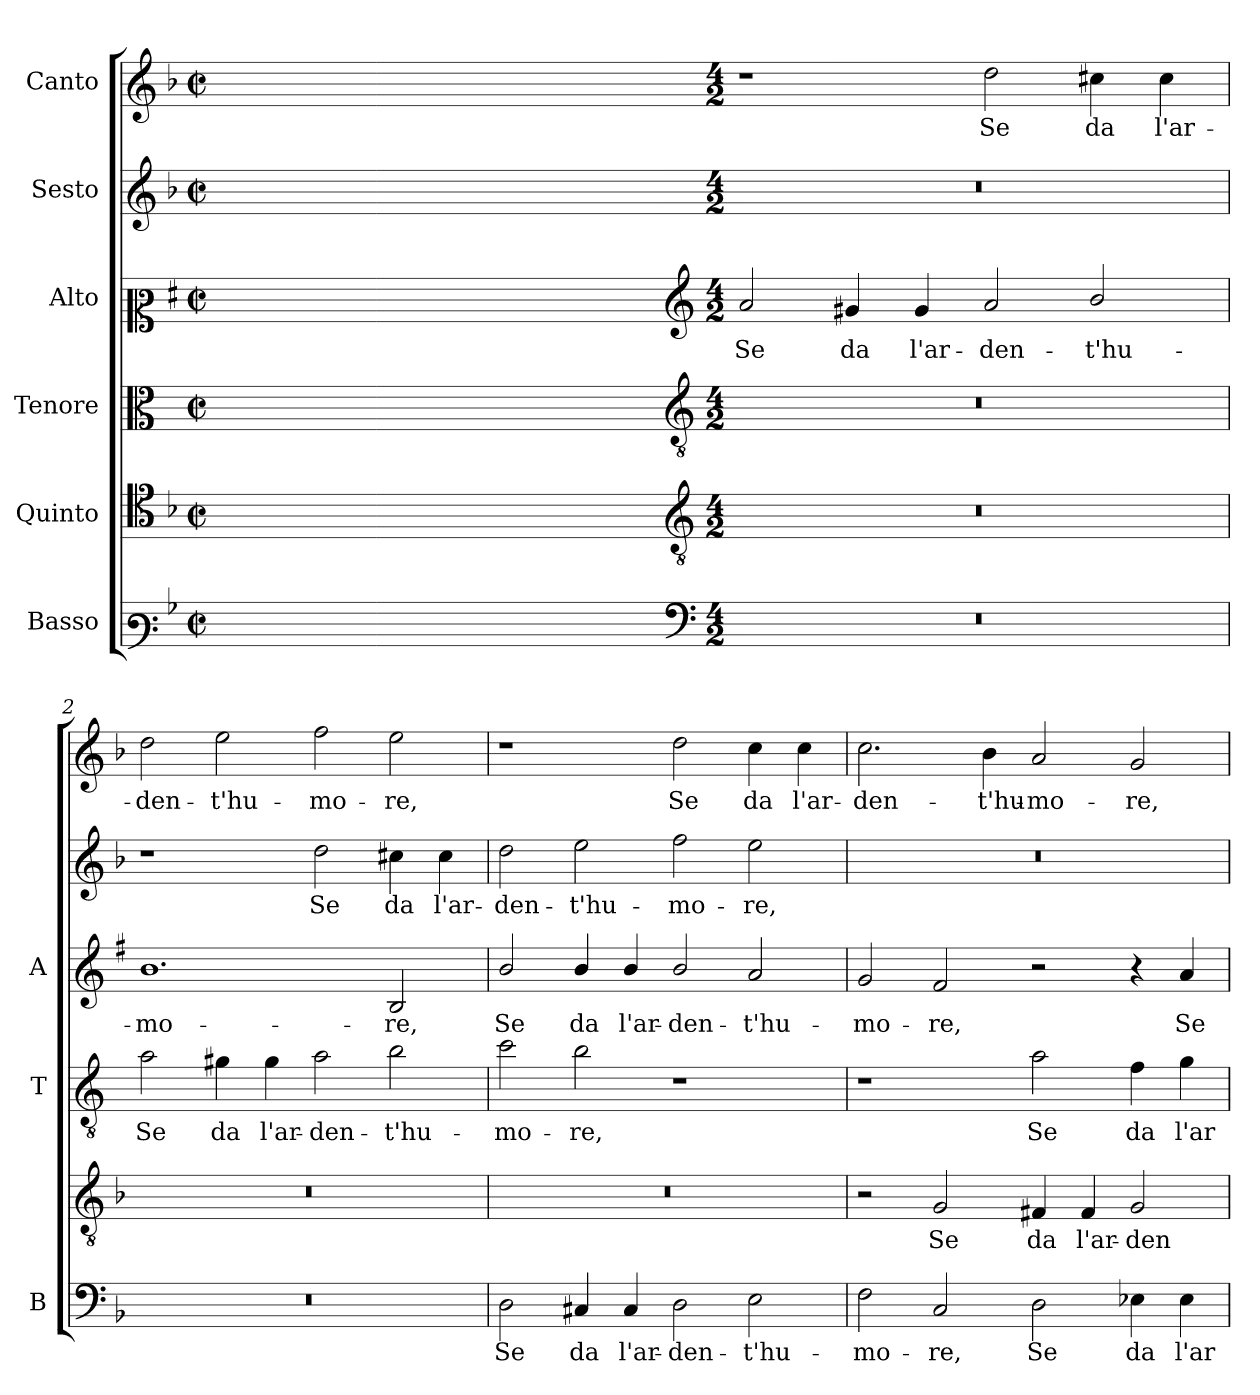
**kern	**text	**kern	**text	**kern	**text	**kern	**text	**kern	**text	**kern	**text
*part6	*part6	*part5	*part5	*part4	*part4	*part3	*part3	*part2	*part2	*part1	*part1
*staff6	*staff6	*staff5	*staff5	*staff4	*staff4	*staff3	*staff3	*staff2	*staff2	*staff1	*staff1
*I"Basso	*	*I"Quinto	*	*I"Tenore	*	*I"Alto	*	*I"Sesto	*	*I"Canto	*
*I'B	*	*	*	*I'T	*	*I'A	*	*	*	*	*
*clefF3	*	*clefC4	*	*clefC3	*	*clefC2	*	*clefG2	*	*clefG2	*
*	*	*	*	*ITrd4c7	*	*ITrd1c2	*	*	*	*	*
*k[b-]	*	*k[b-]	*	*k[b-]	*	*k[b-]	*	*k[b-]	*	*k[b-]	*
*F:	*	*F:	*	*F:	*	*F:	*	*F:	*	*F:	*
*M2/2	*	*M2/2	*	*M2/2	*	*M2/2	*	*M2/2	*	*M2/2	*
*met(c|)	*	*met(c|)	*	*met(c|)	*	*met(c|)	*	*met(c|)	*	*met(c|)	*
=	=	=	=	=	=	=	=	=	=	=	=
1ryy	.	1ryy	.	1ryy	.	1ryy	.	1ryy	.	1ryy	.
=1X-	=1X-	=1X-	=1X-	=1X-	=1X-	=1X-	=1X-	=1X-	=1X-	=1X-	=1X-
4ryy	.	4ryy	.	4ryy	.	4ryy	.	4ryy	.	4ryy	.
4ryy	.	4ryy	.	4ryy	.	4ryy	.	4ryy	.	4ryy	.
4ryy	.	4ryy	.	4ryy	.	4ryy	.	4ryy	.	4ryy	.
4ryy	.	4ryy	.	4ryy	.	4ryy	.	4ryy	.	4ryy	.
=1-	=1-	=1-	=1-	=1-	=1-	=1-	=1-	=1-	=1-	=1-	=1-
*clefF4	*	*clefGv2	*	*clefGv2	*	*clefG2	*	*	*	*	*
*M4/2	*	*M4/2	*	*M4/2	*	*M4/2	*	*M4/2	*	*M4/2	*
!	!	!	!	!	!	!	!LO:LY:b	!	!	!	!
0r	.	0r	.	0r	.	2g/	Se	0r	.	1r	.
!	!	!	!	!	!	!	!LO:LY:b	!	!	!	!
.	.	.	.	.	.	4f#X/	da	.	.	.	.
!	!	!	!	!	!	!	!LO:LY:b	!	!	!	!
.	.	.	.	.	.	4f#/	l'ar-	.	.	.	.
!	!	!	!	!	!	!	!LO:LY:b	!	!	!	!LO:LY:b
.	.	.	.	.	.	2g/	-den-	.	.	2dd\	Se
!	!	!	!	!	!	!	!LO:LY:b	!	!	!	!LO:LY:b
.	.	.	.	.	.	2a/	-t'hu-	.	.	4cc#X\	da
!	!	!	!	!	!	!	!	!	!	!	!LO:LY:b
.	.	.	.	.	.	.	.	.	.	4cc#\	l'ar-
=2	=2	=2	=2	=2	=2	=2	=2	=2	=2	=2	=2
!	!	!	!	!	!LO:LY:b	!	!LO:LY:b	!	!	!	!LO:LY:b
0r	.	0r	.	2d\	Se	1.a	-mo-	1r	.	2dd\	-den-
!	!	!	!	!	!LO:LY:b	!	!	!	!	!	!LO:LY:b
.	.	.	.	4c#X\	da	.	.	.	.	2ee\	-t'hu-
!	!	!	!	!	!LO:LY:b	!	!	!	!	!	!
.	.	.	.	4c#\	l'ar-	.	.	.	.	.	.
!	!	!	!	!	!LO:LY:b	!	!	!	!LO:LY:b	!	!LO:LY:b
.	.	.	.	2d\	-den-	.	.	2dd\	Se	2ff\	-mo-
!	!	!	!	!	!LO:LY:b	!	!LO:LY:b	!	!LO:LY:b	!	!LO:LY:b
.	.	.	.	2e\	-t'hu-	2A/	-re,	4cc#X\	da	2ee\	-re,
!	!	!	!	!	!	!	!	!	!LO:LY:b	!	!
.	.	.	.	.	.	.	.	4cc#\	l'ar-	.	.
=3	=3	=3	=3	=3	=3	=3	=3	=3	=3	=3	=3
!	!LO:LY:b	!	!	!	!LO:LY:b	!	!LO:LY:b	!	!LO:LY:b	!	!
2D\	Se	0r	.	2f\	-mo-	2a/	Se	2dd\	-den-	1r	.
!	!LO:LY:b	!	!	!	!LO:LY:b	!	!LO:LY:b	!	!LO:LY:b	!	!
4C#X/	da	.	.	2e\	-re,	4a/	da	2ee\	-t'hu-	.	.
!	!LO:LY:b	!	!	!	!	!	!LO:LY:b	!	!	!	!
4C#/	l'ar-	.	.	.	.	4a/	l'ar-	.	.	.	.
!	!LO:LY:b	!	!	!	!	!	!LO:LY:b	!	!LO:LY:b	!	!LO:LY:b
2D\	-den-	.	.	1r	.	2a/	-den-	2ff\	-mo-	2dd\	Se
!	!LO:LY:b	!	!	!	!	!	!LO:LY:b	!	!LO:LY:b	!	!LO:LY:b
2E\	-t'hu-	.	.	.	.	2g/	-t'hu-	2ee\	-re,	4cc\	da
!	!	!	!	!	!	!	!	!	!	!	!LO:LY:b
.	.	.	.	.	.	.	.	.	.	4cc\	l'ar-
!!LO:LB:g=z
=4	=4	=4	=4	=4	=4	=4	=4	=4	=4	=4	=4
!	!LO:LY:b	!	!	!	!	!	!LO:LY:b	!	!	!	!LO:LY:b
2F\	-mo-	2r	.	1r	.	2f/	-mo-	0r	.	2.cc\	-den-
!	!LO:LY:b	!	!LO:LY:b	!	!	!	!LO:LY:b	!	!	!	!
2C/	-re,	2G/	Se	.	.	2e/	-re,	.	.	.	.
!	!	!	!	!	!	!	!	!	!	!	!LO:LY:b
.	.	.	.	.	.	.	.	.	.	4b-\	-t'hu-
!	!LO:LY:b	!	!LO:LY:b	!	!LO:LY:b	!	!	!	!	!	!LO:LY:b
2D\	Se	4F#X/	da	2d\	Se	2r	.	.	.	2a/	-mo-
!	!	!	!LO:LY:b	!	!	!	!	!	!	!	!
.	.	4F#/	l'ar-	.	.	.	.	.	.	.	.
!	!LO:LY:b	!	!LO:LY:b	!	!LO:LY:b	!	!	!	!	!	!LO:LY:b
4E-X\	da	2G/	-den-	4B-\	da	4r	.	.	.	2g/	-re,
!	!LO:LY:b	!	!	!	!LO:LY:b	!	!LO:LY:b	!	!	!	!
4E-\	l'ar-	.	.	4c\	l'ar-	4g/	Se	.	.	.	.
=	=	=	=	=	=	=	=	=	=	=	=
*-	*-	*-	*-	*-	*-	*-	*-	*-	*-	*-	*-
